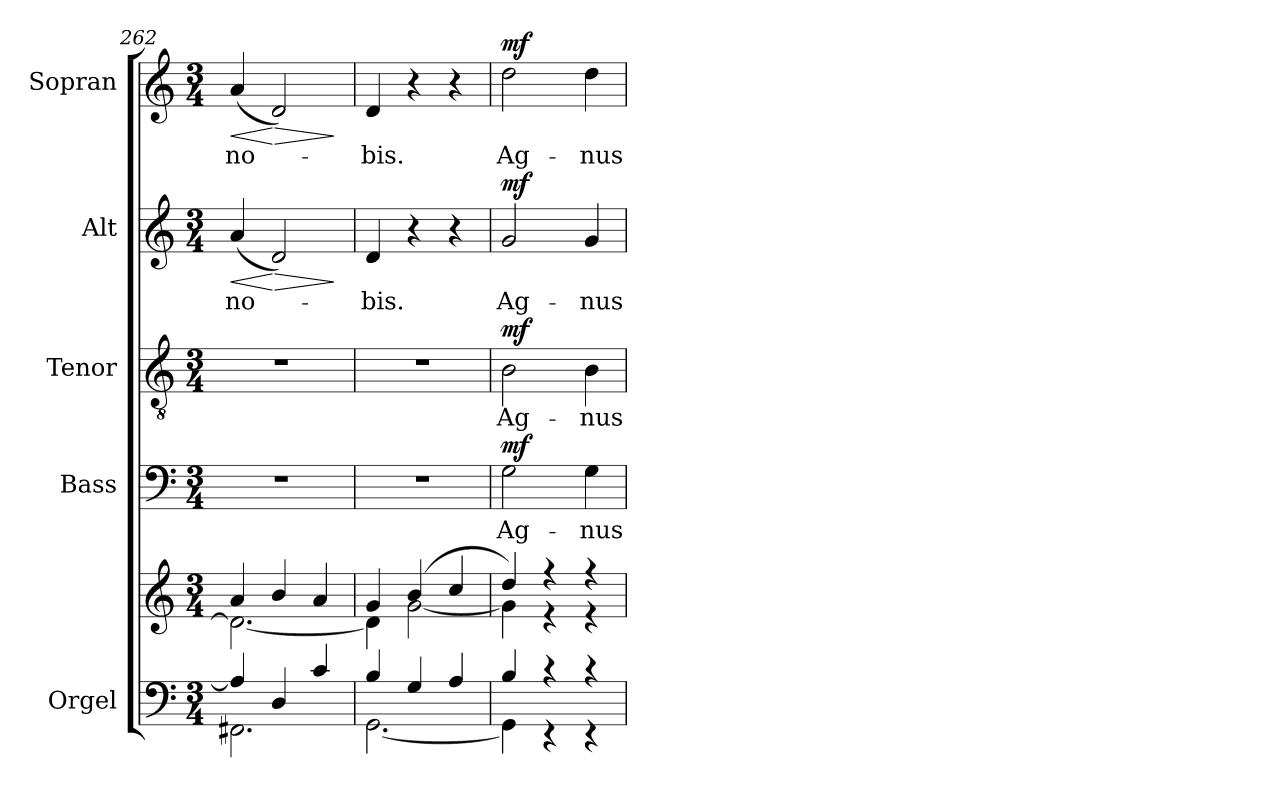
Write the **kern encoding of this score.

**kern	**kern	**kern	**text	**dynam	**kern	**text	**dynam	**kern	**text	**dynam	**kern	**text	**dynam
*part5	*part5	*part4	*part4	*part4	*part3	*part3	*part3	*part2	*part2	*part2	*part1	*part1	*part1
*staff6	*staff5	*staff4	*staff4	*staff4	*staff3	*staff3	*staff3	*staff2	*staff2	*staff2	*staff1	*staff1	*staff1
*I"Orgel	*	*I"Bass	*	*	*I"Tenor	*	*	*I"Alt	*	*	*I"Sopran	*	*
*I'Org.	*	*I'B.	*	*	*I'T.	*	*	*I'A.	*	*	*I'S.	*	*
*clefF4	*clefG2	*clefF4	*	*	*clefGv2	*	*	*clefG2	*	*	*clefG2	*	*
*k[]	*k[]	*k[]	*	*	*k[]	*	*	*k[]	*	*	*k[]	*	*
*C:	*C:	*C:	*	*	*C:	*	*	*C:	*	*	*C:	*	*
*M3/4	*M3/4	*M3/4	*	*	*M3/4	*	*	*M3/4	*	*	*M3/4	*	*
=262	=262	=262	=262	=262	=262	=262	=262	=262	=262	=262	=262	=262	=262
*^	*^	*	*	*	*	*	*	*	*	*	*	*	*
!	!	!	!	!	!	!	!	!	!	!	!LO:LY:b	!LO:HP:b	!	!LO:LY:b	!LO:HP:b
4A/]	2.FF#X\	4a/	2.d\_	2.r	.	.	2.r	.	.	(<4a/	no-	<	(<4a/	no-	<
!	!	!	!	!	!	!	!	!	!	!	!	!LO:HP:n=1:b	!	!	!LO:HP:n=1:b
4D/	.	4b/	.	.	.	.	.	.	.	2d/)	.	[ >	2d/)	.	[ >
4c/	.	4a/	.	.	.	.	.	.	.	.	.	.	.	.	.
*v	*v	*	*	*	*	*	*	*	*	*	*	*	*	*	*
*	*v	*v	*	*	*	*	*	*	*	*	*	*	*	*
.	.	.	.	.	.	.	.	.	.	]	.	.	]
!!LO:LB:g=z
=263	=263	=263	=263	=263	=263	=263	=263	=263	=263	=263	=263	=263	=263
*^	*^	*	*	*	*	*	*	*	*	*	*	*	*
!	!	!	!	!	!	!	!	!	!	!	!LO:LY:b	!	!	!LO:LY:b	!
4B/	[<2.GG\	4g/	4d\]	2.r	.	.	2.r	.	.	4d/	-bis.	.	4d/	-bis.	.
4G/	.	(4b/	[<2g\	.	.	.	.	.	.	4r	.	.	4r	.	.
4A/	.	4cc/	.	.	.	.	.	.	.	4r	.	.	4r	.	.
=264	=264	=264	=264	=264	=264	=264	=264	=264	=264	=264	=264	=264	=264	=264	=264
!	!	!	!	!	!LO:LY:b	!LO:DY:a	!	!LO:LY:b	!LO:DY:a	!	!LO:LY:b	!LO:DY:a	!	!LO:LY:b	!LO:DY:a
4B/	4GG\]	4dd/)	4g\]	2G\	Ag-	mf	2B\	Ag-	mf	2g/	Ag-	mf	2dd\	Ag-	mf
4r	4r	4r	4r	.	.	.	.	.	.	.	.	.	.	.	.
!	!	!	!	!	!LO:LY:b	!	!	!LO:LY:b	!	!	!LO:LY:b	!	!	!LO:LY:b	!
4r	4r	4r	4r	4G\	-nus	.	4B\	-nus	.	4g/	-nus	.	4dd\	-nus	.
*v	*v	*	*	*	*	*	*	*	*	*	*	*	*	*	*
*	*v	*v	*	*	*	*	*	*	*	*	*	*	*	*
=	=	=	=	=	=	=	=	=	=	=	=	=	=
*-	*-	*-	*-	*-	*-	*-	*-	*-	*-	*-	*-	*-	*-
